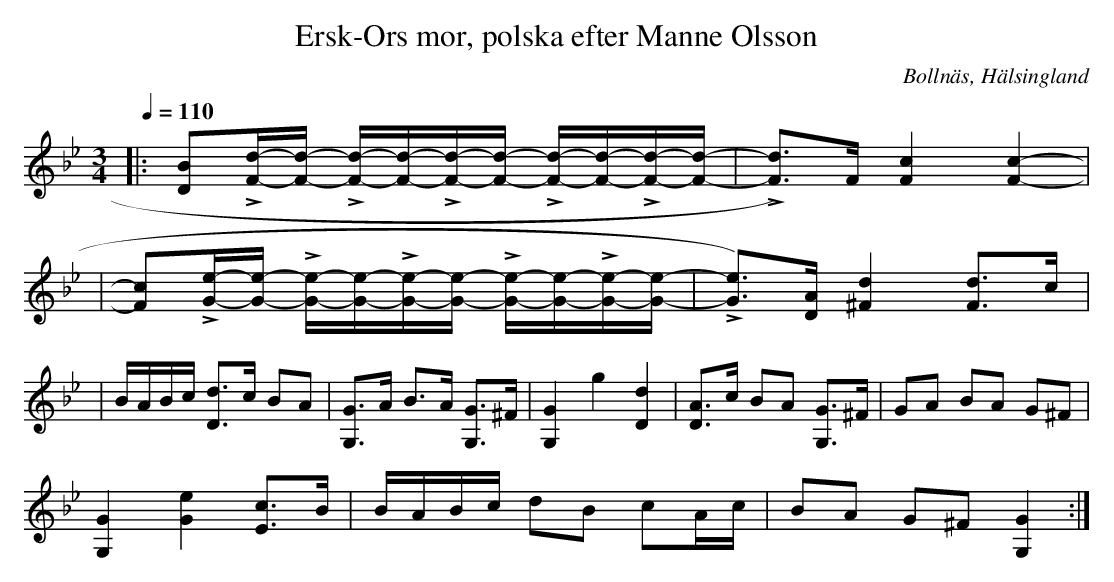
X:1
T: Ersk-Ors mor, polska efter Manne Olsson
O:Bollnäs, Hälsingland
M:3/4
L:1/8
Q:1/4=110
K:Gm
|:[D B]L[F/d/]-[F/d/] - L[F/d/]-[F/d/]-L[F/d/]-[F/d/] - L[F/d/]-[F/d/]-L[F/d/]-[F/d/]-| L[F d])>F [-F2 c2] [F2 c2]-|
|[F c]L[G/e/]-[G/e/] - L[G/e/]-[G/e/]-L[G/e/]-[G/e/] - L[G/e/]-[G/e/]-L[G/e/]-[G/e/]-| L[Ge])>[D A] [^F2 d2] [F d]>c|
|B/A/B/c/ [D d]>c BA|[G, G]>A B>A [G, G]>^F|[G,2 G2] g2 [D2 d2]|[D A]>c BA [G, G]>^F|GA BA G^F|
[G,2 G2] [G2 e2] [E c]>B|B/A/B/c/ dB cA/c/|BA G^F [G,2 G2]:|
